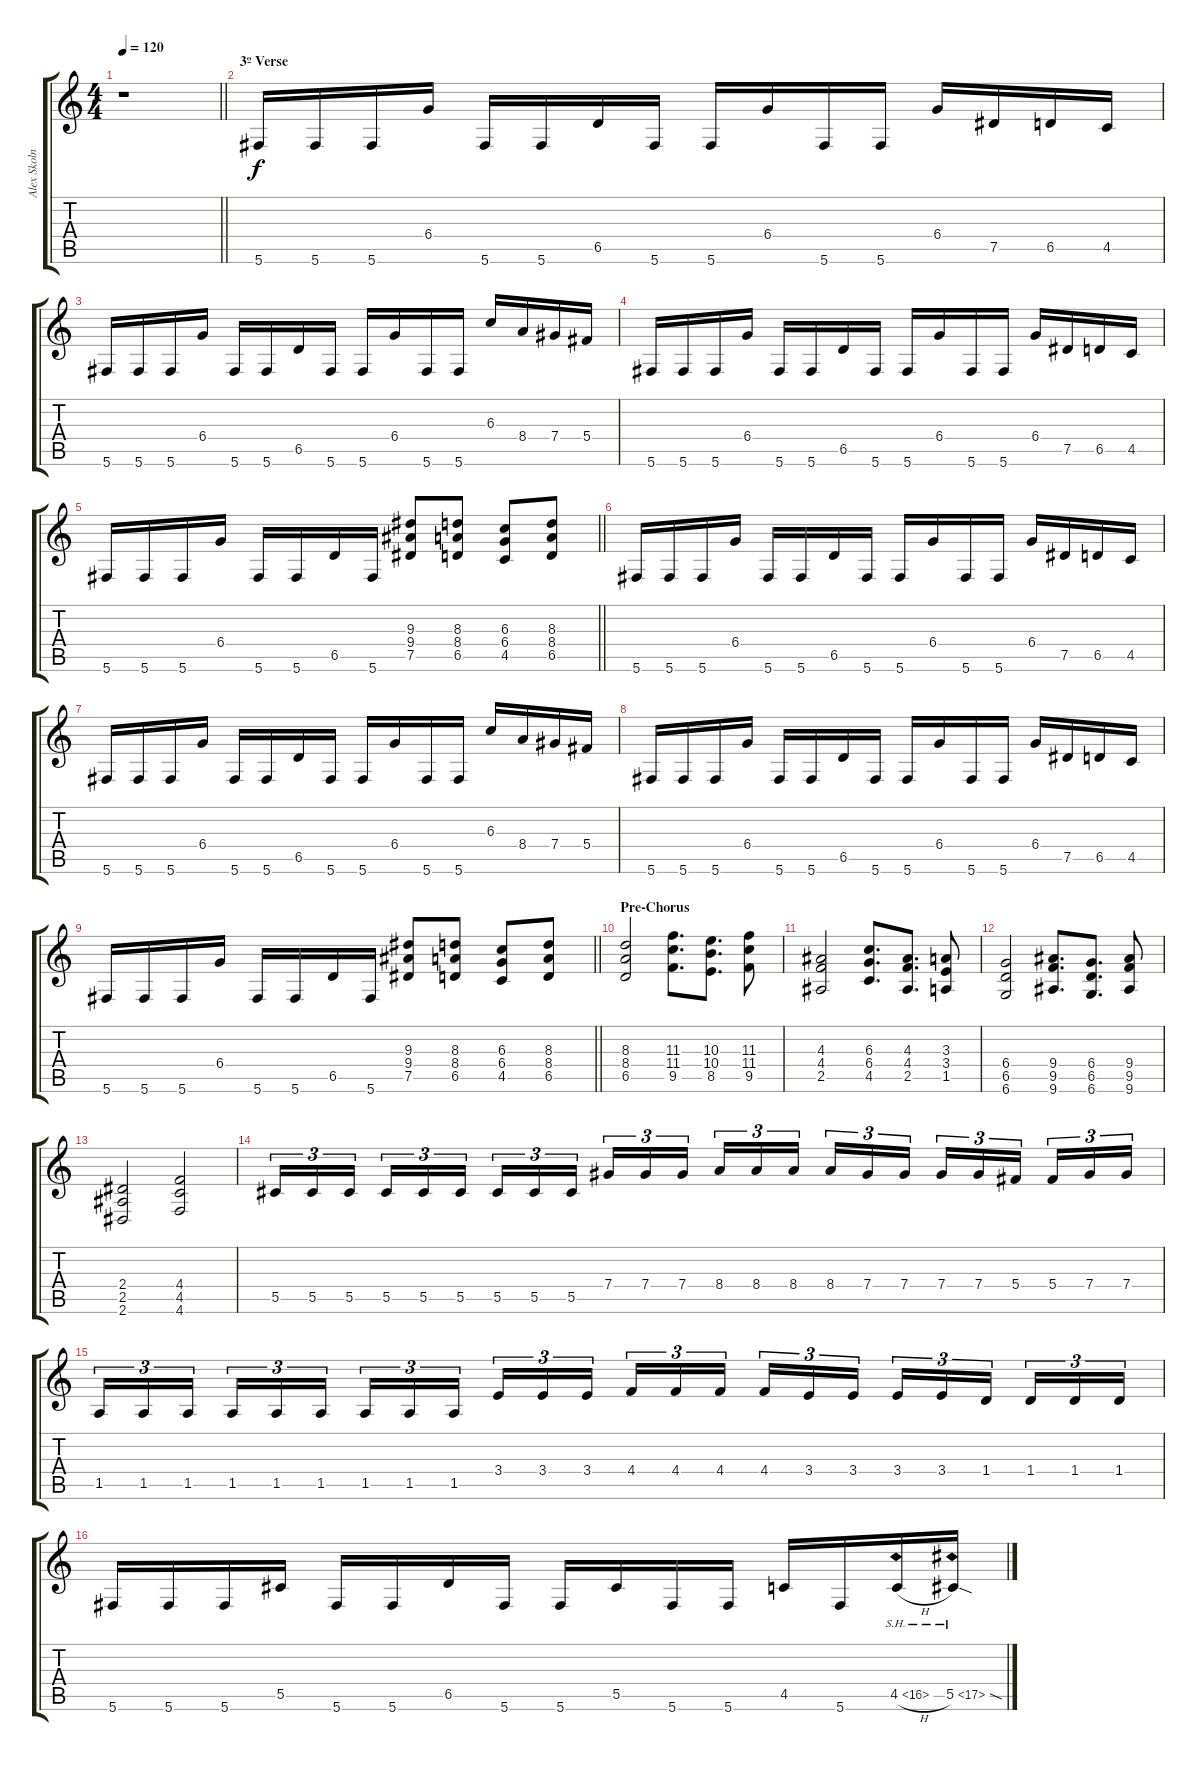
\track ("Alex Skolnick" "Alex Skoln") {instrument distortionguitar}
\staff {score tabs}
\tuning (Eb4 Bb3 Gb3 Db3 Ab2 Db2) {hide}
\ts (4 4)
\tempo 120
\clef g2
\barLineRight lightlight
\ks c
r.1{dy f} |
\section ("" "3º Verse")
5.6.16 5.6.16 5.6.16 6.4.16 5.6.16 5.6.16 6.5.16 5.6.16 5.6.16 6.4.16 5.6.16 5.6.16 6.4.16 7.5.16 6.5.16 4.5.16 |
5.6.16 5.6.16 5.6.16 6.4.16 5.6.16 5.6.16 6.5.16 5.6.16 5.6.16 6.4.16 5.6.16 5.6.16 6.3.16 8.4.16 7.4.16 5.4.16 |
5.6.16 5.6.16 5.6.16 6.4.16 5.6.16 5.6.16 6.5.16 5.6.16 5.6.16 6.4.16 5.6.16 5.6.16 6.4.16 7.5.16 6.5.16 4.5.16 |
\barLineRight lightlight
5.6.16 5.6.16 5.6.16 6.4.16 5.6.16 5.6.16 6.5.16 5.6.16 (9.3 9.4 7.5).8 (8.3 8.4 6.5).8 (6.3 6.4 4.5).8 (8.3 8.4 6.5).8 |
5.6.16 5.6.16 5.6.16 6.4.16 5.6.16 5.6.16 6.5.16 5.6.16 5.6.16 6.4.16 5.6.16 5.6.16 6.4.16 7.5.16 6.5.16 4.5.16 |
5.6.16 5.6.16 5.6.16 6.4.16 5.6.16 5.6.16 6.5.16 5.6.16 5.6.16 6.4.16 5.6.16 5.6.16 6.3.16 8.4.16 7.4.16 5.4.16 |
5.6.16 5.6.16 5.6.16 6.4.16 5.6.16 5.6.16 6.5.16 5.6.16 5.6.16 6.4.16 5.6.16 5.6.16 6.4.16 7.5.16 6.5.16 4.5.16 |
\barLineRight lightlight
5.6.16 5.6.16 5.6.16 6.4.16 5.6.16 5.6.16 6.5.16 5.6.16 (9.3 9.4 7.5).8 (8.3 8.4 6.5).8 (6.3 6.4 4.5).8 (8.3 8.4 6.5).8 |
\section ("" "Pre-Chorus")
(8.3 8.4 6.5).2{balance 8} (11.3 11.4 9.5).8{d} (10.3 10.4 8.5).8{d} (11.3 11.4 9.5).8 |
(4.3 4.4 2.5).2 (6.3 6.4 4.5).8{d} (4.3 4.4 2.5).8{d} (3.3 3.4 1.5).8 |
(6.4 6.5 6.6).2 (9.4 9.5 9.6).8{d} (6.4 6.5 6.6).8{d} (9.4 9.5 9.6).8 |
(2.4 2.5 2.6).2 (4.4 4.5 4.6).2 |
5.5.16{tu (3 2)} 5.5.16{tu (3 2)} 5.5.16{tu (3 2) beam splitsecondary} 5.5.16{tu (3 2)} 5.5.16{tu (3 2)} 5.5.16{tu (3 2)} 5.5.16{tu (3 2)} 5.5.16{tu (3 2)} 5.5.16{tu (3 2) beam splitsecondary} 7.4.16{tu (3 2)} 7.4.16{tu (3 2)} 7.4.16{tu (3 2)} 8.4.16{tu (3 2)} 8.4.16{tu (3 2)} 8.4.16{tu (3 2) beam splitsecondary} 8.4.16{tu (3 2)} 7.4.16{tu (3 2)} 7.4.16{tu (3 2)} 7.4.16{tu (3 2)} 7.4.16{tu (3 2)} 5.4.16{tu (3 2) beam splitsecondary} 5.4.16{tu (3 2)} 7.4.16{tu (3 2)} 7.4.16{tu (3 2)} |
1.5.16{tu (3 2)} 1.5.16{tu (3 2)} 1.5.16{tu (3 2) beam splitsecondary} 1.5.16{tu (3 2)} 1.5.16{tu (3 2)} 1.5.16{tu (3 2)} 1.5.16{tu (3 2)} 1.5.16{tu (3 2)} 1.5.16{tu (3 2) beam splitsecondary} 3.4.16{tu (3 2)} 3.4.16{tu (3 2)} 3.4.16{tu (3 2)} 4.4.16{tu (3 2)} 4.4.16{tu (3 2)} 4.4.16{tu (3 2) beam splitsecondary} 4.4.16{tu (3 2)} 3.4.16{tu (3 2)} 3.4.16{tu (3 2)} 3.4.16{tu (3 2)} 3.4.16{tu (3 2)} 1.4.16{tu (3 2) beam splitsecondary} 1.4.16{tu (3 2)} 1.4.16{tu (3 2)} 1.4.16{tu (3 2)} |
5.6.16 5.6.16 5.6.16 5.5.16 5.6.16 5.6.16 6.5.16 5.6.16 5.6.16 5.5.16 5.6.16 5.6.16 4.5.16 5.6.16 4.5{sh 12 h}.16 5.5{sh 12 sod}.16
